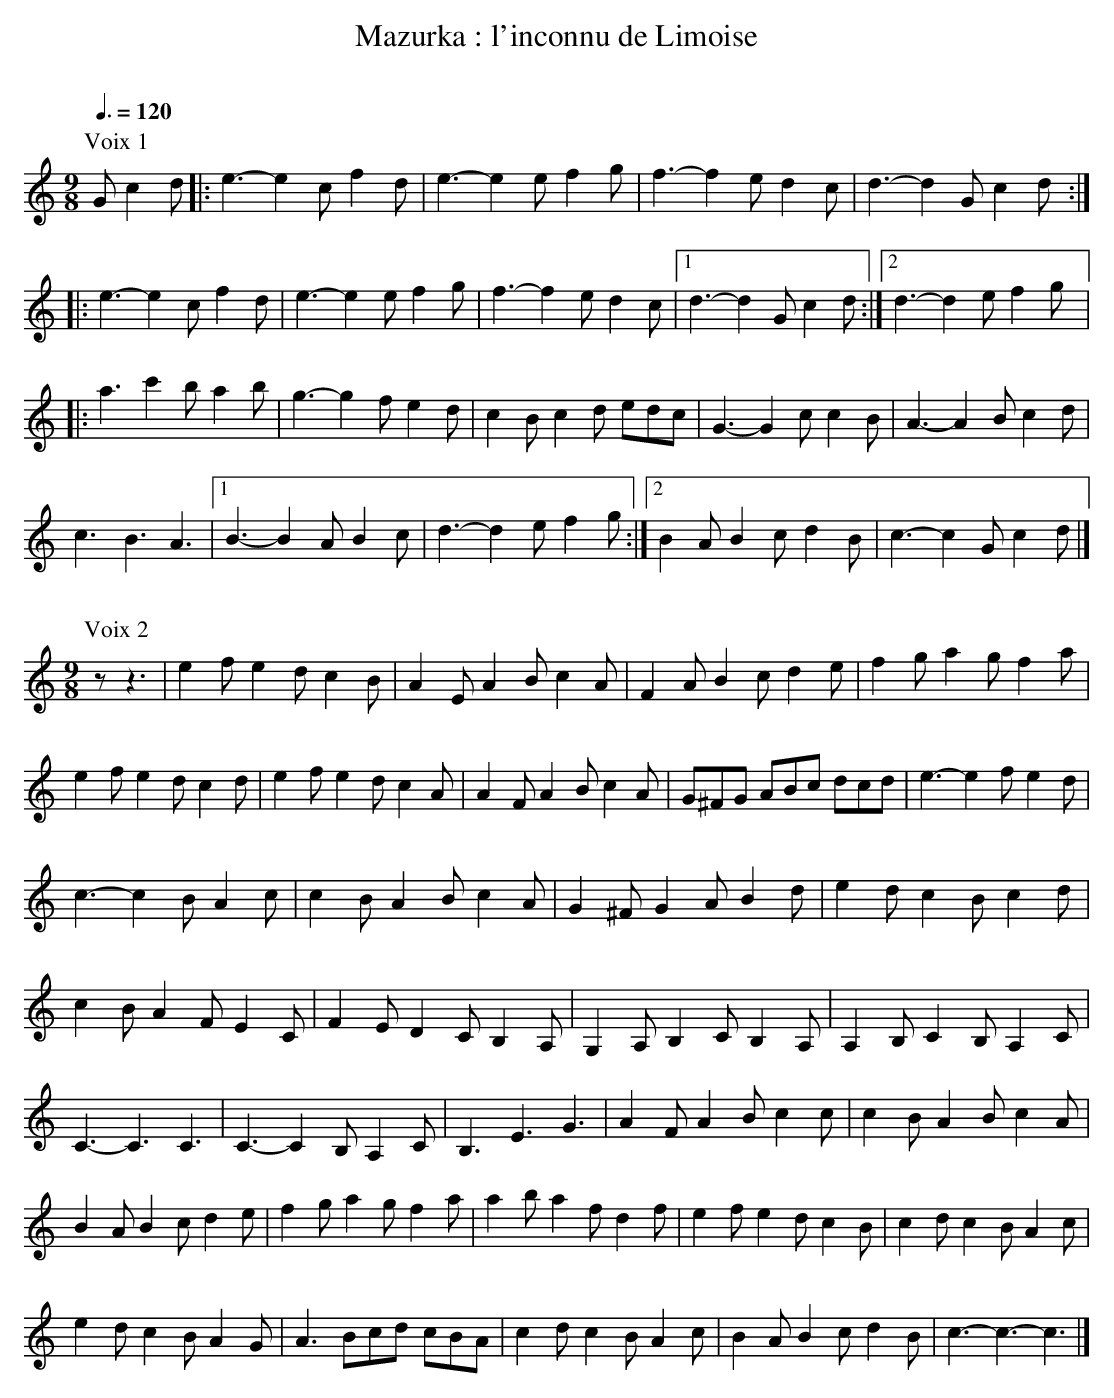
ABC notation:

X:1
T:Mazurka : l'inconnu de Limoise
C:
M:9/8
Q:3/8=120
K:C
P:Voix 1
M:9/8
L:1/8
K:C
G c2 d |: e3- e2 c f2 d | e3- e2 e f2 g | f3- f2 e d2 c | d3- d2 G c2 d ::
e3- e2 c f2 d | e3- e2 e f2 g | f3- f2 e d2 c |1 d3- d2 G c2 d :|2 d3- d2 e f2 g |:
a3 c'2 b a2 b | g3- g2 f e2 d | c2 B c2 d edc | G3- G2 c c2 B | A3- A2 B c2 d |
c3 B3 A3 |1 B3- B2 A B2 c | d3- d2 e f2 g :|2 B2 A B2 c d2 B | c3- c2 G c2 d |]
%%newpage
K:C
P:Voix 2
M:9/8
L:1/8
K:C
z z3 | e2 f e2 d c2 B | A2 E A2 B c2 A | F2 A B2 c d2 e | f2 g a2 g f2 a |
e2 f e2 d c2 d | e2 f e2 d c2 A | A2 F A2 B c2 A | G^FG ABc dcd | e3- e2 f e2 d |
c3- c2 B A2 c | c2 B A2 B c2 A | G2 ^F G2 A B2 d | e2 d c2 B c2 d |
c2 B A2 F E2 C | F2 E D2 C B,2 A, | G,2 A, B,2 C B,2 A, | A,2 B, C2 B, A,2 C |
C3- C3 C3 | C3- C2 B, A,2 C | B,3 E3 G3 | A2 F A2 B c2 c | c2 B A2 B c2 A |
B2 A B2 c d2 e | f2 g a2 g f2 a | a2 b a2 f d2 f | e2 f e2 d c2 B | c2 d c2 B A2 c |
e2 d c2 B A2 G | A3 Bcd cBA | c2 d c2 B A2 c | B2 A B2 c d2 B | c3- c3- c3 |]
